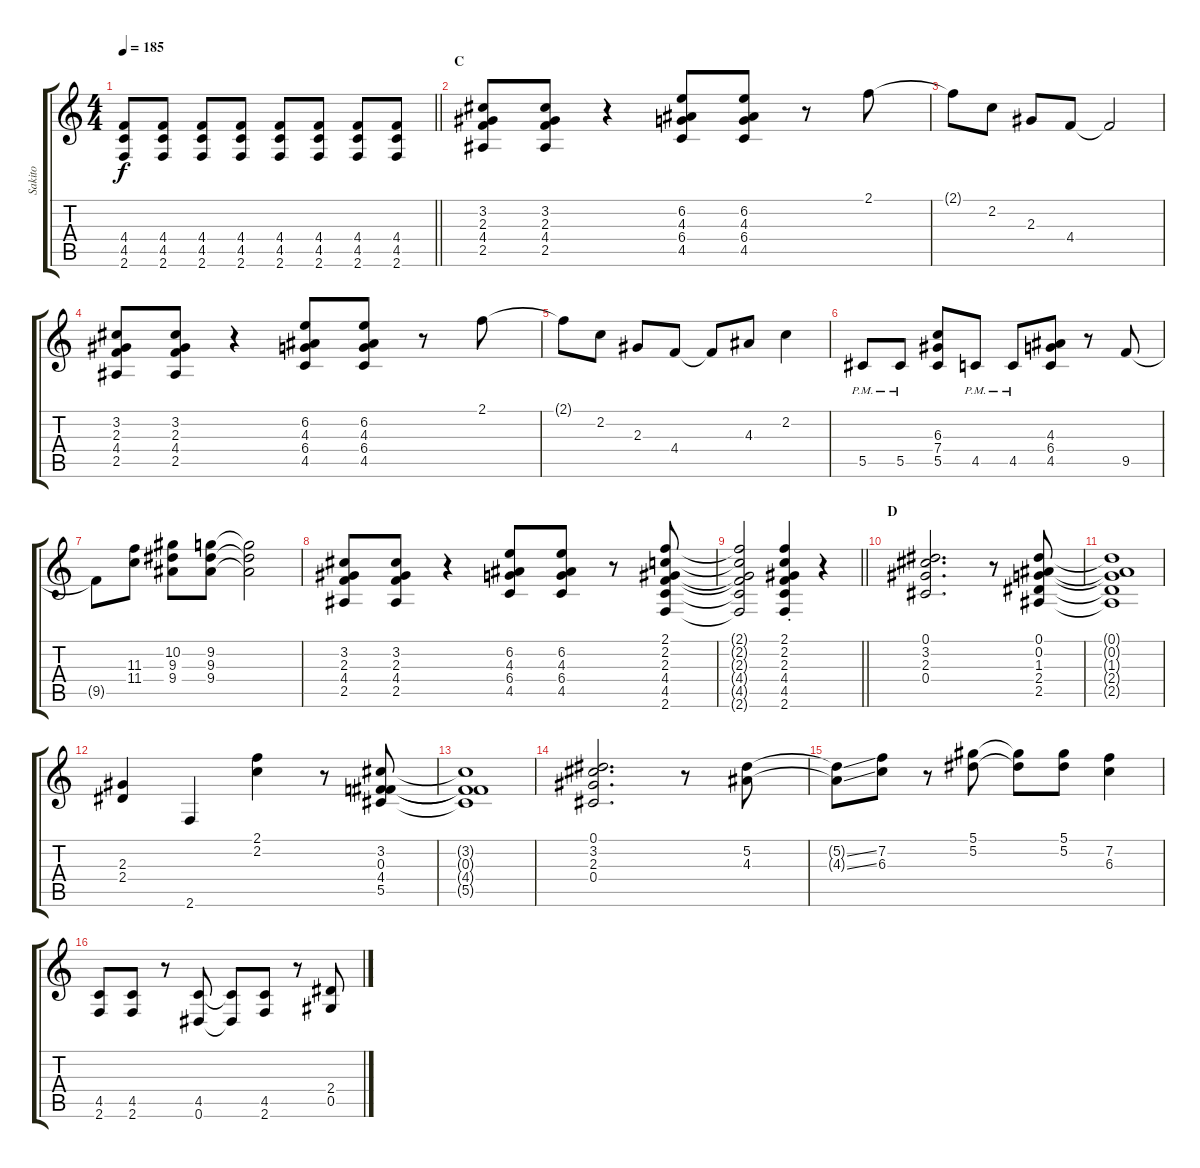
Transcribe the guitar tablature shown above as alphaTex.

\track ("Sakito" "Sakito") {instrument distortionguitar}
\staff {score tabs}
\tuning (Eb4 Bb3 Gb3 Db3 Ab2 Eb2) {hide}
\ts (4 4)
\tempo 185
\clef g2
\barLineRight lightlight
\ks c
(4.4 4.5 2.6).8{dy f} (4.4 4.5 2.6).8 (4.4 4.5 2.6).8 (4.4 4.5 2.6).8 (4.4 4.5 2.6).8 (4.4 4.5 2.6).8 (4.4 4.5 2.6).8 (4.4 4.5 2.6).8 |
\section ("" "C")
(3.2 2.3 4.4 2.5).8 (3.2 2.3 4.4 2.5).8 r.4 (6.2 4.3 6.4 4.5).8 (6.2 4.3 6.4 4.5).8 r.8 2.1.8 |
2.1{t}.8 2.2.8 2.3.8 4.4.8 4.4{t}.2 |
(3.2 2.3 4.4 2.5).8 (3.2 2.3 4.4 2.5).8 r.4 (6.2 4.3 6.4 4.5).8 (6.2 4.3 6.4 4.5).8 r.8 2.1.8 |
2.1{t}.8 2.2.8 2.3.8 4.4.8 4.4{t}.8 4.3.8 2.2.4 |
5.5{pm}.8 5.5{pm}.8 (6.3 7.4 5.5).8 4.5{pm}.8 4.5{pm}.8 (4.3 6.4 4.5).8 r.8 9.5.8 |
9.5{t}.8 (11.3 11.4).8 (10.2 9.3 9.4).8 (9.2 9.3 9.4).8 (9.2{t} 9.3{t} 9.4{t}).2 |
(3.2 2.3 4.4 2.5).8 (3.2 2.3 4.4 2.5).8 r.4 (6.2 4.3 6.4 4.5).8 (6.2 4.3 6.4 4.5).8 r.8 (2.1 2.2 2.3 4.4 4.5 2.6).8 |
\barLineRight lightlight
(2.1{t} 2.2{t} 2.3{t} 4.4{t} 4.5{t} 2.6{t}).2 (2.1{st} 2.2{st} 2.3{st} 4.4{st} 4.5{st} 2.6{st}).4 r.4 |
\section ("" "D")
(0.1 3.2 2.3 0.4).2{d} r.8 (0.1 0.2 1.3 2.4 2.5).8 |
(0.1{t} 0.2{t} 1.3{t} 2.4{t} 2.5{t}).1 |
(2.3 2.4).4 2.6.4 (2.1 2.2).4 r.8 (3.2 0.3 4.4 5.5).8 |
(3.2{t} 0.3{t} 4.4{t} 5.5{t}).1 |
(0.1 3.2 2.3 0.4).2{d} r.8 (5.2 4.3).8 |
(5.2{ss t} 4.3{ss t}).8 (7.2 6.3).8 r.8 (5.1 5.2).8 (5.1{t} 5.2{t}).8 (5.1 5.2).8 (7.2 6.3).4 |
(4.5 2.6).8 (4.5 2.6).8 r.8 (4.5 0.6).8 (4.5{t} 0.6{t}).8 (4.5 2.6).8 r.8 (2.4 0.5).8
